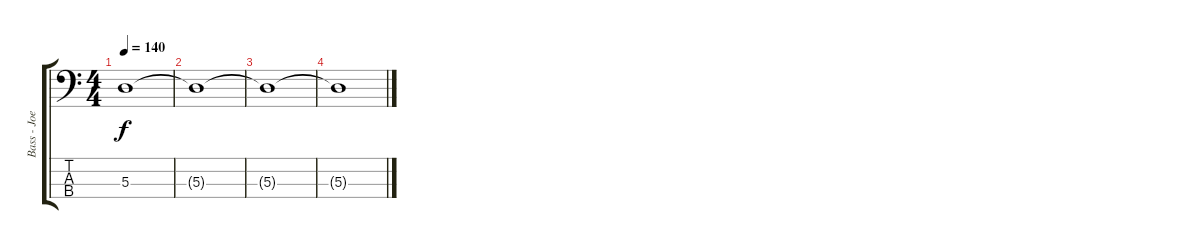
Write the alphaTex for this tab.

\track ("Bass - Joe Lally" "Bass - Joe") {instrument electricbassfinger}
\staff {score tabs}
\tuning (G2 D2 A1 E1) {hide}
\ts (4 4)
\tempo 140
\clef f4
\ks c
5.3.1{dy f} |
5.3{t}.1 |
5.3{t}.1 |
5.3{t}.1
